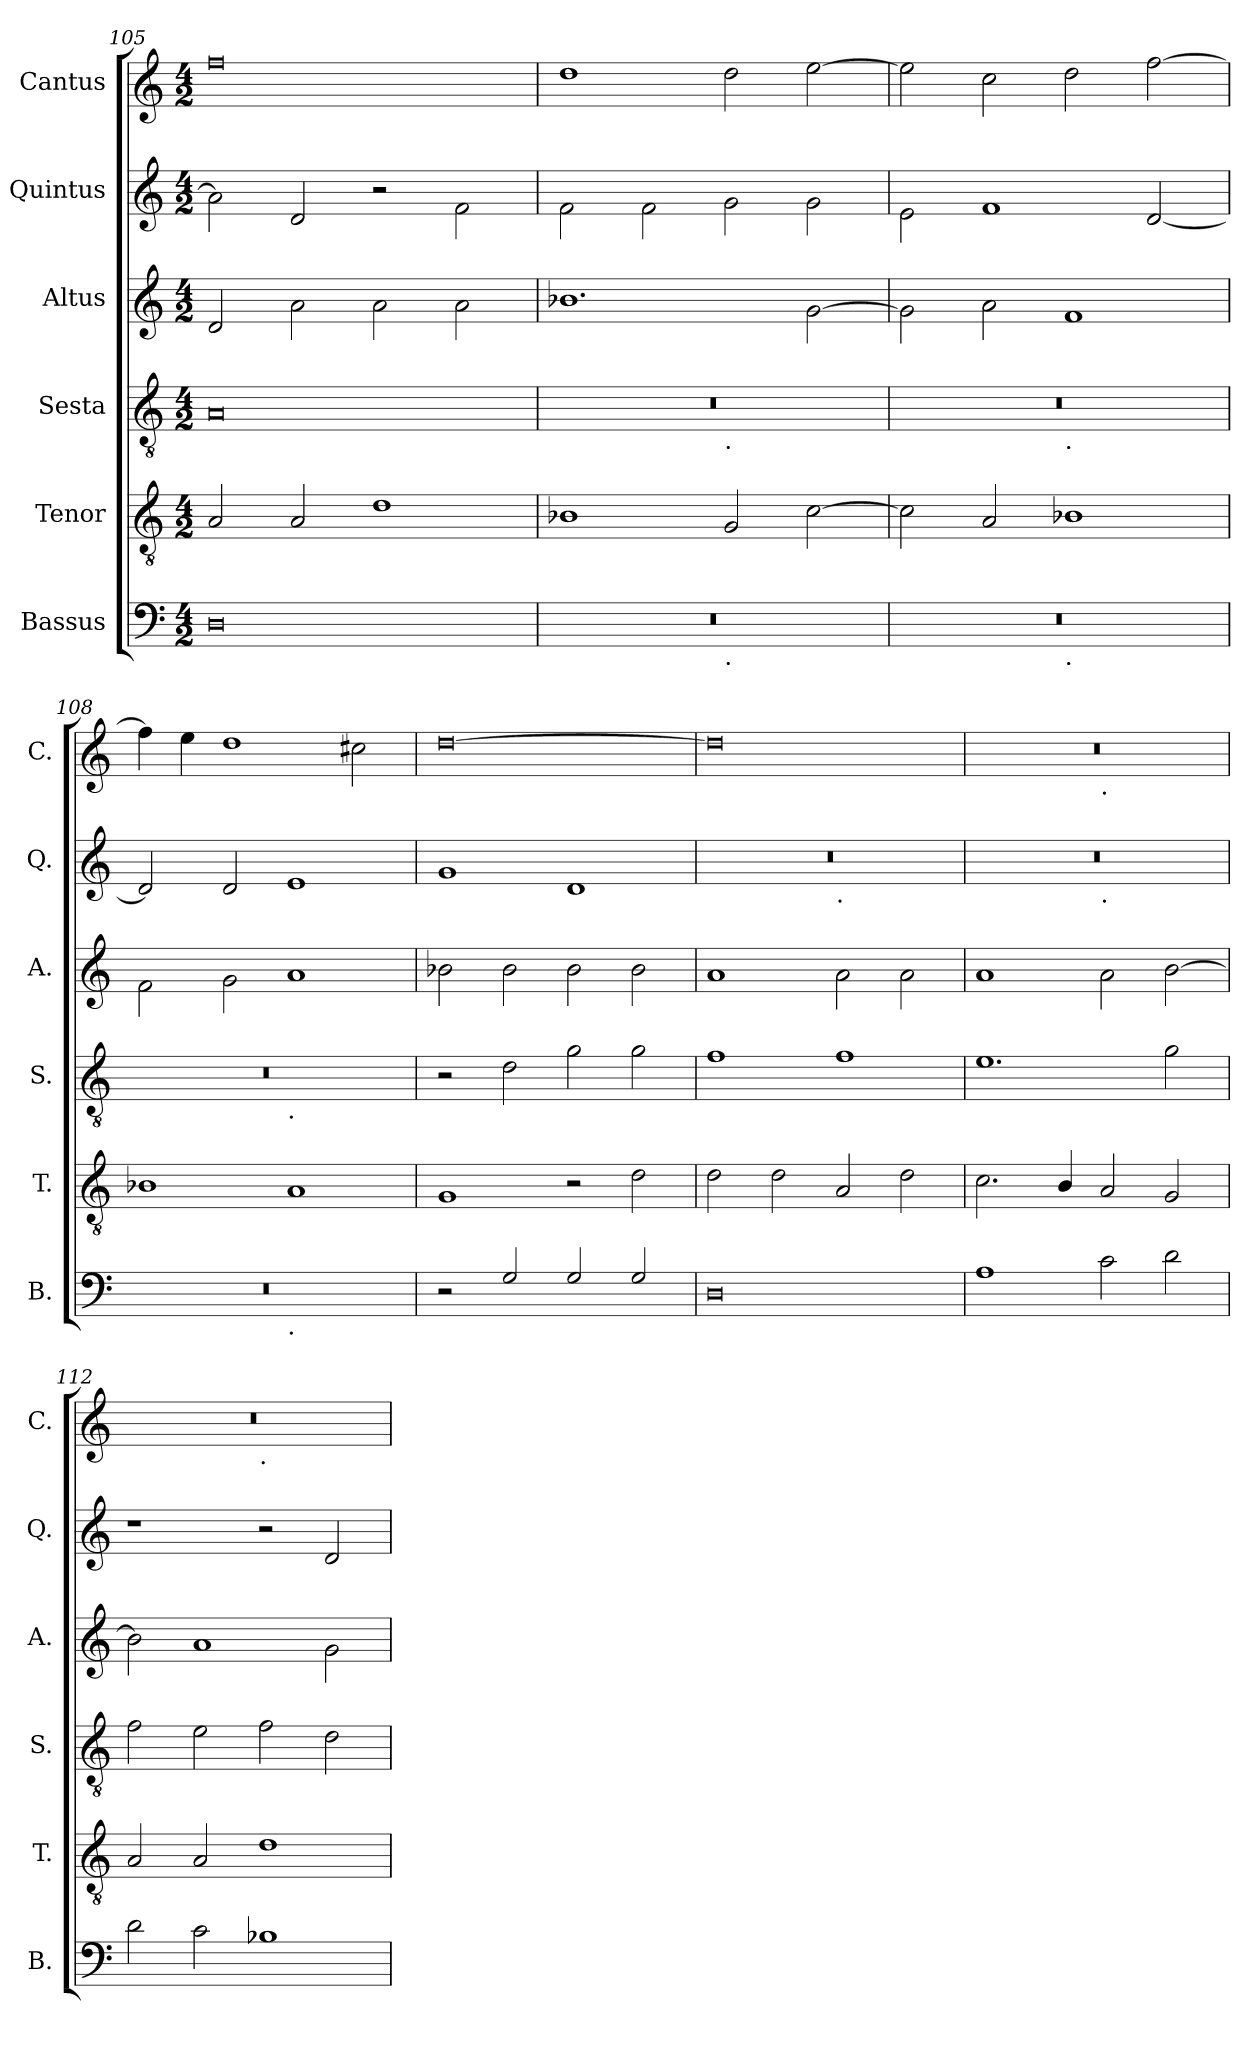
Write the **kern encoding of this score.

**kern	**kern	**kern	**kern	**kern	**kern
*part6	*part5	*part4	*part3	*part2	*part1
*staff6	*staff5	*staff4	*staff3	*staff2	*staff1
*I"Bassus	*I"Tenor	*I"Sesta	*I"Altus	*I"Quintus	*I"Cantus
*I'B.	*I'T.	*I'S.	*I'A.	*I'Q.	*I'C.
*clefF4	*clefGv2	*clefGv2	*clefG2	*clefG2	*clefG2
*k[]	*k[]	*k[]	*k[]	*k[]	*k[]
*M4/2	*M4/2	*M4/2	*M4/2	*M4/2	*M4/2
=105	=105	=105	=105	=105	=105
0D	2A/	0A	2d/	2a\]	0ff
.	2A/	.	2a\	2d/	.
.	1d	.	2a\	2r	.
.	.	.	2a\	2f\	.
=106	=106	=106	=106	=106	=106
*^	*	*^	*	*	*
0r	1ryy	1B-X	0r	1ryy	1.b-X	2f\	1dd
.	.	.	.	.	.	2f\	.
!	!	!	!	!LO:TX:b:t=.	!	!	!
!	!LO:TX:b:t=.	!	!	!	!	!	!
.	1ryy	2G/	.	1ryy	.	2g\	2dd\
.	.	[2c\	.	.	[2g\	2g\	[2ee\
=107	=107	=107	=107	=107	=107	=107	=107
0r	1ryy	2c\]	0r	1ryy	2g\]	2e\	2ee\]
.	.	2A/	.	.	2a\	1f	2cc\
!	!	!	!	!LO:TX:b:t=.	!	!	!
!	!LO:TX:b:t=.	!	!	!	!	!	!
.	1ryy	1B-X	.	1ryy	1f	.	2dd\
.	.	.	.	.	.	[2d/	[2ff\
=108	=108	=108	=108	=108	=108	=108	=108
0r	1ryy	1B-X	0r	1ryy	2f\	2d/]	4ff\]
.	.	.	.	.	.	.	4ee\
.	.	.	.	.	2g\	2d/	1dd
!	!	!	!	!LO:TX:b:t=.	!	!	!
!	!LO:TX:b:t=.	!	!	!	!	!	!
.	1ryy	1A	.	1ryy	1a	1e	.
.	.	.	.	.	.	.	2cc#X\
*v	*v	*	*v	*v	*	*	*
!!LO:LB:g=z
=109	=109	=109	=109	=109	=109
2r	1G	2r	2b-X\	1g	[0dd
2G/	.	2d\	2b-\	.	.
2G/	2r	2g\	2b-\	1d	.
2G/	2d\	2g\	2b-\	.	.
=110	=110	=110	=110	=110	=110
*	*	*	*	*^	*
0D	2d\	1f	1a	0r	1ryy	0dd]
.	2d\	.	.	.	.	.
!	!	!	!	!	!LO:TX:b:t=.	!
.	2A/	1f	2a\	.	1ryy	.
.	2d\	.	2a\	.	.	.
=111	=111	=111	=111	=111	=111	=111
*	*	*	*	*	*	*^
1A	2.c\	1.e	1a	0r	1ryy	0r	1ryy
.	4B/	.	.	.	.	.	.
!	!	!	!	!	!	!	!LO:TX:b:t=.
!	!	!	!	!	!LO:TX:b:t=.	!	!
2c\	2A/	.	2a\	.	1ryy	.	1ryy
2d\	2G/	2g\	[2b\	.	.	.	.
*	*	*	*	*v	*v	*	*
=112	=112	=112	=112	=112	=112	=112
2d\	2A/	2f\	2b\]	1r	0r	1ryy
2c\	2A/	2e\	1a	.	.	.
!	!	!	!	!	!	!LO:TX:b:t=.
1B-X	1d	2f\	.	2r	.	1ryy
.	.	2d\	2g\	2d/	.	.
*	*	*	*	*	*v	*v
=	=	=	=	=	=
*-	*-	*-	*-	*-	*-
